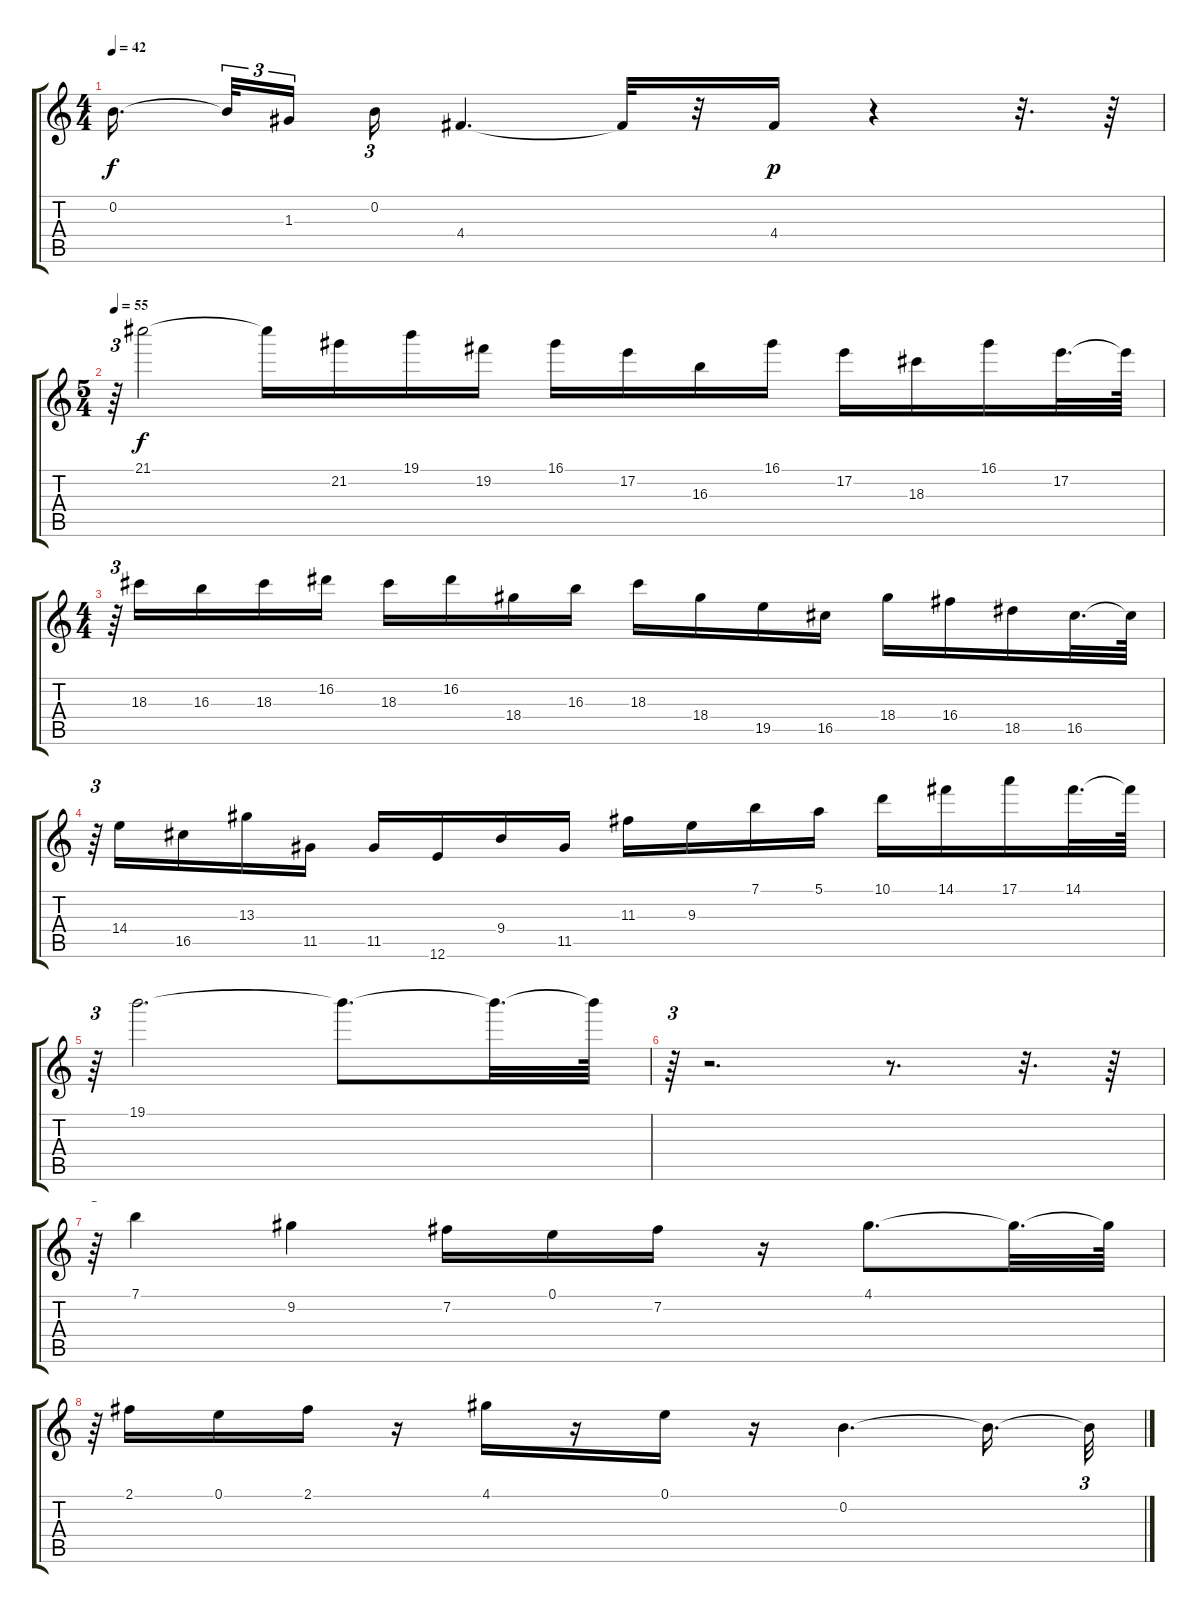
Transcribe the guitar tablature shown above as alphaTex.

\track "" {instrument distortionguitar}
\staff {score tabs}
\tuning (E4 B3 G3 D3 A2 E2) {hide}
\ts (4 4)
\tempo 42
\clef g2
\ks c
0.2{t}.16{d dy f beam splitsecondary} 0.2{t}.32{tu (3 2)} 1.3.16{tu (3 2) beam splitsecondary} 0.2.16{tu (3 2)} 4.4.4{d} 4.4{t}.32 r.32 4.4.16{dy p} r.4 r.32{d} r.64 |
\ts (5 4)
\tempo 55
r.64{tu (3 2)} 21.1.2{dy f} 21.1{t}.16 21.2.16 19.1.16 19.2.16 16.1.16 17.2.16 16.3.16 16.1.16 17.2.16 18.3.16 16.1.16 17.2.32{d} 17.2{t}.64 |
\ts (4 4)
r.64{tu (3 2)} 18.3.16 16.3.16 18.3.16 16.2.16 18.3.16 16.2.16 18.4.16 16.3.16 18.3.16 18.4.16 19.5.16 16.5.16 18.4.16 16.4.16 18.5.16 16.5.32{d} 16.5{t}.64 |
r.64{tu (3 2)} 14.4.16 16.5.16 13.3.16 11.5.16 11.5.16 12.6.16 9.4.16 11.5.16 11.3.16 9.3.16 7.1.16 5.1.16 10.1.16 14.1.16 17.1.16 14.1.32{d} 14.1{t}.64 |
r.64{tu (3 2)} 19.1.2{d} 19.1{t}.8{d} 19.1{t}.32{d} 19.1{t}.64 |
r.64{tu (3 2)} r.2{d} r.8{d} r.32{d} r.64 |
r.64{tu (3 2)} 7.1.4 9.2.4 7.2.16 0.1.16 7.2.16 r.16 4.1.8{d} 4.1{t}.32{d} 4.1{t}.64 |
r.64{tu (3 2)} 2.1.16 0.1.16 2.1.16 r.16 4.1.16 r.16 0.1.16 r.16 0.2.4{d} 0.2{t}.16{d} 0.2{t}.32{tu (3 2)}
